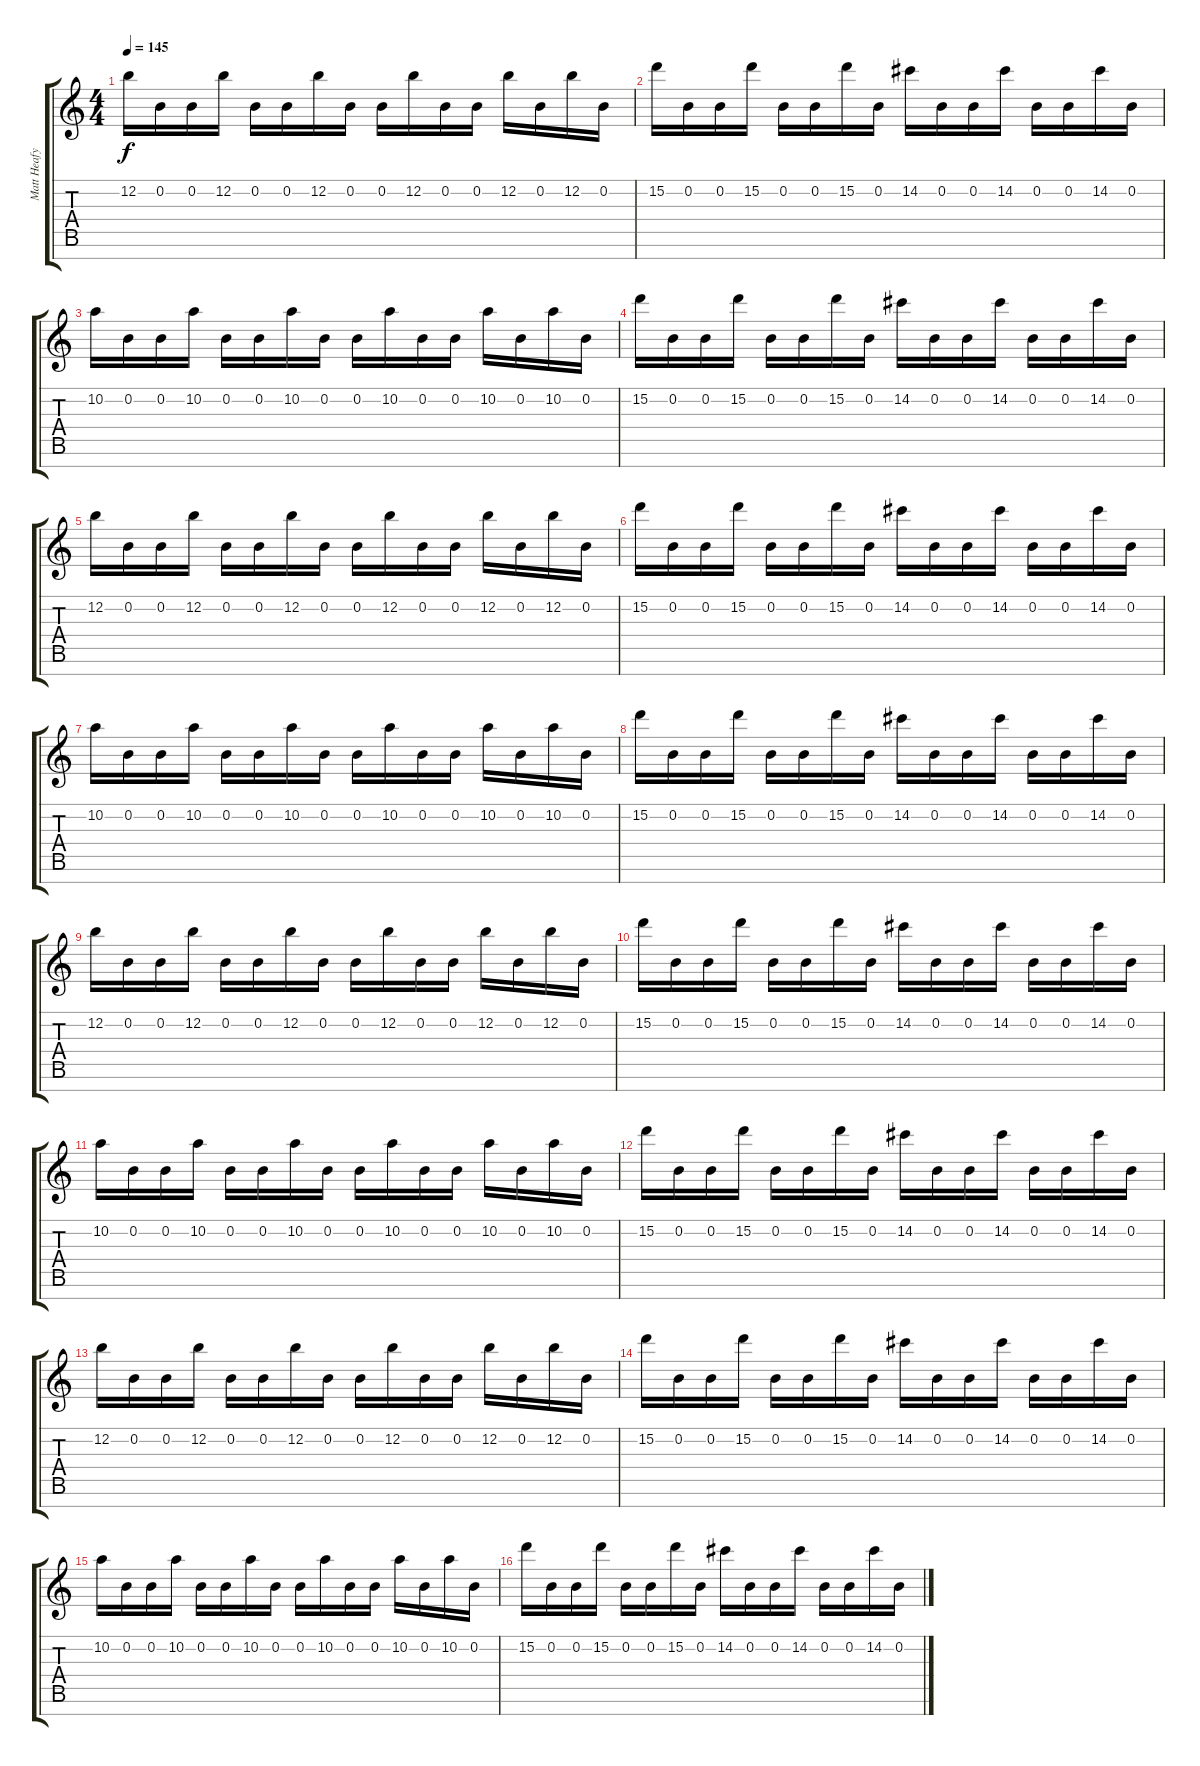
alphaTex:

\track ("Matt Heafy" "Matt Heafy") {instrument distortionguitar}
\staff {score tabs}
\tuning (E4 B3 G3 D3 A2 E2 B1) {hide}
\ts (4 4)
\tempo 145
\clef g2
\ks c
12.2.16{dy f} 0.2.16 0.2.16 12.2.16 0.2.16 0.2.16 12.2.16 0.2.16 0.2.16 12.2.16 0.2.16 0.2.16 12.2.16 0.2.16 12.2.16 0.2.16 |
15.2.16 0.2.16 0.2.16 15.2.16 0.2.16 0.2.16 15.2.16 0.2.16 14.2.16 0.2.16 0.2.16 14.2.16 0.2.16 0.2.16 14.2.16 0.2.16 |
10.2.16 0.2.16 0.2.16 10.2.16 0.2.16 0.2.16 10.2.16 0.2.16 0.2.16 10.2.16 0.2.16 0.2.16 10.2.16 0.2.16 10.2.16 0.2.16 |
15.2.16 0.2.16 0.2.16 15.2.16 0.2.16 0.2.16 15.2.16 0.2.16 14.2.16 0.2.16 0.2.16 14.2.16 0.2.16 0.2.16 14.2.16 0.2.16 |
12.2.16 0.2.16 0.2.16 12.2.16 0.2.16 0.2.16 12.2.16 0.2.16 0.2.16 12.2.16 0.2.16 0.2.16 12.2.16 0.2.16 12.2.16 0.2.16 |
15.2.16 0.2.16 0.2.16 15.2.16 0.2.16 0.2.16 15.2.16 0.2.16 14.2.16 0.2.16 0.2.16 14.2.16 0.2.16 0.2.16 14.2.16 0.2.16 |
10.2.16 0.2.16 0.2.16 10.2.16 0.2.16 0.2.16 10.2.16 0.2.16 0.2.16 10.2.16 0.2.16 0.2.16 10.2.16 0.2.16 10.2.16 0.2.16 |
15.2.16 0.2.16 0.2.16 15.2.16 0.2.16 0.2.16 15.2.16 0.2.16 14.2.16 0.2.16 0.2.16 14.2.16 0.2.16 0.2.16 14.2.16 0.2.16 |
12.2.16 0.2.16 0.2.16 12.2.16 0.2.16 0.2.16 12.2.16 0.2.16 0.2.16 12.2.16 0.2.16 0.2.16 12.2.16 0.2.16 12.2.16 0.2.16 |
15.2.16 0.2.16 0.2.16 15.2.16 0.2.16 0.2.16 15.2.16 0.2.16 14.2.16 0.2.16 0.2.16 14.2.16 0.2.16 0.2.16 14.2.16 0.2.16 |
10.2.16 0.2.16 0.2.16 10.2.16 0.2.16 0.2.16 10.2.16 0.2.16 0.2.16 10.2.16 0.2.16 0.2.16 10.2.16 0.2.16 10.2.16 0.2.16 |
15.2.16 0.2.16 0.2.16 15.2.16 0.2.16 0.2.16 15.2.16 0.2.16 14.2.16 0.2.16 0.2.16 14.2.16 0.2.16 0.2.16 14.2.16 0.2.16 |
12.2.16 0.2.16 0.2.16 12.2.16 0.2.16 0.2.16 12.2.16 0.2.16 0.2.16 12.2.16 0.2.16 0.2.16 12.2.16 0.2.16 12.2.16 0.2.16 |
15.2.16 0.2.16 0.2.16 15.2.16 0.2.16 0.2.16 15.2.16 0.2.16 14.2.16 0.2.16 0.2.16 14.2.16 0.2.16 0.2.16 14.2.16 0.2.16 |
10.2.16 0.2.16 0.2.16 10.2.16 0.2.16 0.2.16 10.2.16 0.2.16 0.2.16 10.2.16 0.2.16 0.2.16 10.2.16 0.2.16 10.2.16 0.2.16 |
15.2.16 0.2.16 0.2.16 15.2.16 0.2.16 0.2.16 15.2.16 0.2.16 14.2.16 0.2.16 0.2.16 14.2.16 0.2.16 0.2.16 14.2.16 0.2.16
